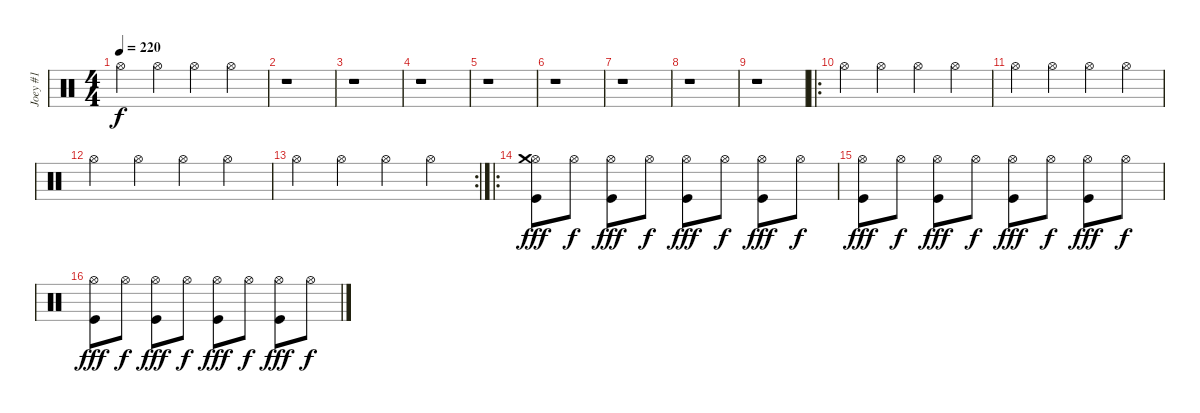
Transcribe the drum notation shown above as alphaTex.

\track ("Joey #1" "Joey #1") {instrument percussion}
\staff {score}
\articulation defaults
\ts (4 4)
\tempo 220
\clef neutral
\ks c "Hi-Hat (open)".4{dy f} "Hi-Hat (open)".4 "Hi-Hat (open)".4 "Hi-Hat (open)".4
|
r.1 |
r.1 |
r.1 |
r.1 |
r.1 |
r.1 |
r.1 |
r.1 |
\ro "Hi-Hat (open)".4 "Hi-Hat (open)".4 "Hi-Hat (open)".4 "Hi-Hat (open)".4
|
"Hi-Hat (open)".4 "Hi-Hat (open)".4 "Hi-Hat (open)".4 "Hi-Hat (open)".4 |
"Hi-Hat (open)".4 "Hi-Hat (open)".4 "Hi-Hat (open)".4 "Hi-Hat (open)".4 |
\rc 2 "Hi-Hat (open)".4 "Hi-Hat (open)".4 "Hi-Hat (open)".4 "Hi-Hat (open)".4
|
\ro
("Hi-Hat (open)" "Kick (hit)" "Crash medium (hit)").8{dy fff} "Hi-Hat (open)".8{dy f} ("Hi-Hat (open)" "Kick (hit)").8{dy fff} "Hi-Hat (open)".8{dy f} ("Hi-Hat (open)" "Kick (hit)").8{dy fff} "Hi-Hat (open)".8{dy f} ("Hi-Hat (open)" "Kick (hit)").8{dy fff} "Hi-Hat (open)".8{dy f} |
("Hi-Hat (open)" "Kick (hit)").8{dy fff} "Hi-Hat (open)".8{dy f} ("Hi-Hat (open)" "Kick (hit)").8{dy fff} "Hi-Hat (open)".8{dy f} ("Hi-Hat (open)" "Kick (hit)").8{dy fff} "Hi-Hat (open)".8{dy f} ("Hi-Hat (open)" "Kick (hit)").8{dy fff} "Hi-Hat (open)".8{dy f} |
("Hi-Hat (open)" "Kick (hit)").8{dy fff} "Hi-Hat (open)".8{dy f} ("Hi-Hat (open)" "Kick (hit)").8{dy fff} "Hi-Hat (open)".8{dy f} ("Hi-Hat (open)" "Kick (hit)").8{dy fff} "Hi-Hat (open)".8{dy f} ("Hi-Hat (open)" "Kick (hit)").8{dy fff} "Hi-Hat (open)".8{dy f}
